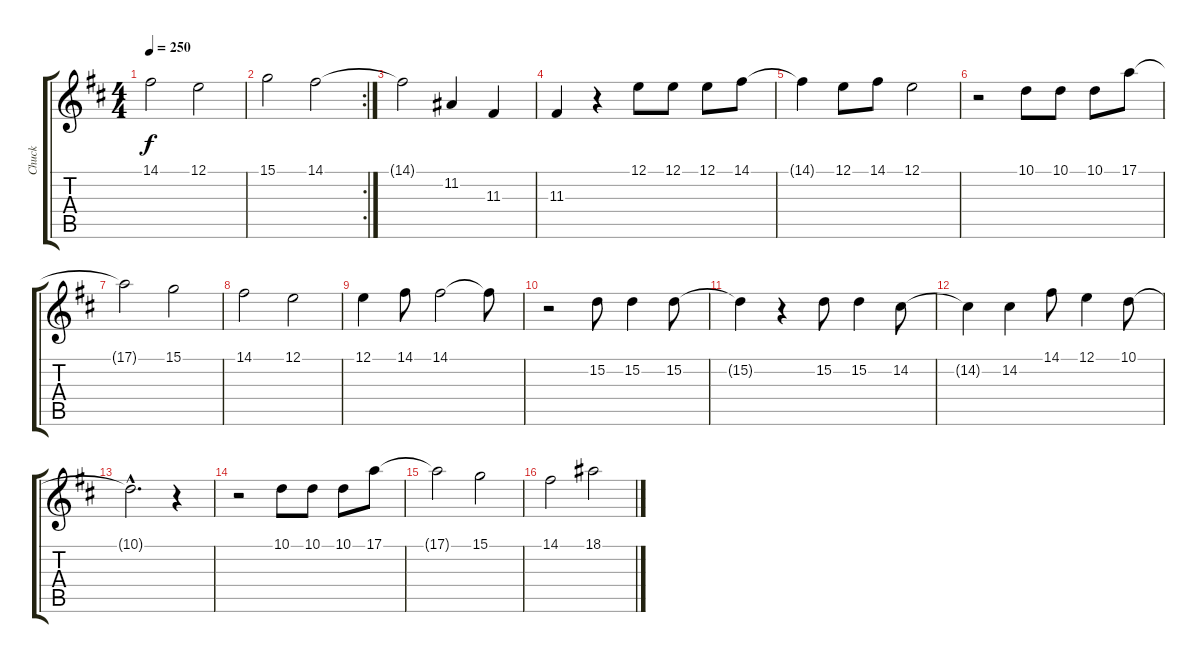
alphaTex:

\track ("Chuck" "Chuck") {instrument violin}
\staff {score tabs}
\tuning (E4 B3 G3 D3 A2 E2) {hide}
\ts (4 4)
\tempo 250
\clef g2
\ks d
14.1.2{dy f} 12.1.2 |
\rc 2
15.1.2 14.1.2 |
14.1{t}.2 11.2.4 11.3.4 |
11.3.4 r.4 12.1.8 12.1.8 12.1.8 14.1.8 |
14.1{t}.4 12.1.8 14.1.8 12.1.2 |
r.2 10.1.8 10.1.8 10.1.8 17.1.8 |
17.1{t}.2 15.1.2 |
14.1.2 12.1.2 |
12.1.4 14.1.8 14.1.2 14.1{t}.8 |
r.2 15.2.8 15.2.4 15.2.8 |
15.2{t}.4 r.4 15.2.8 15.2.4 14.2.8 |
14.2{t}.4 14.2.4 14.1.8 12.1.4 10.1.8 |
10.1{hac t}.2{d} r.4 |
r.2 10.1.8 10.1.8 10.1.8 17.1.8 |
17.1{t}.2 15.1.2 |
14.1.2 18.1.2
